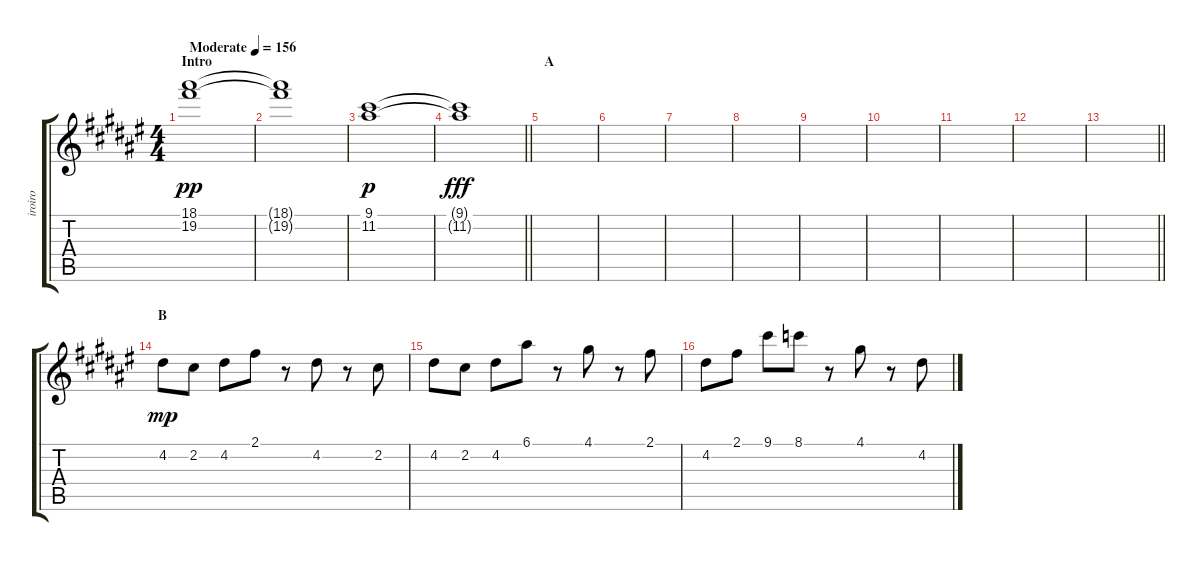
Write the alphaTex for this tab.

\track ("iroiro" "iroiro") {instrument electricguitarmuted}
\staff {score tabs}
\tuning (E4 B3 G3 D3 A2 E2) {hide}
\ts (4 4)
\section ("" "Intro")
\tempo (156 "Moderate")
\clef g2
\ks f#
(18.1 19.2).1{dy pp instrument synthstrings2} |
(18.1{t} 19.2{t}).1 |
(9.1 11.2).1{dy p} |
\barLineRight lightlight
(9.1{t} 11.2{t}).1{dy fff} |
\section ("" "A")
|
|
|
|
|
|
|
|
\barLineRight lightlight
|
\section ("" "B")
4.2.8{dy mp instrument tremolostrings} 2.2.8 4.2.8 2.1.8 r.8 4.2.8 r.8 2.2.8 |
4.2.8 2.2.8 4.2.8 6.1.8 r.8 4.1.8 r.8 2.1.8 |
4.2.8 2.1.8 9.1.8 8.1.8 r.8 4.1.8 r.8 4.2.8
